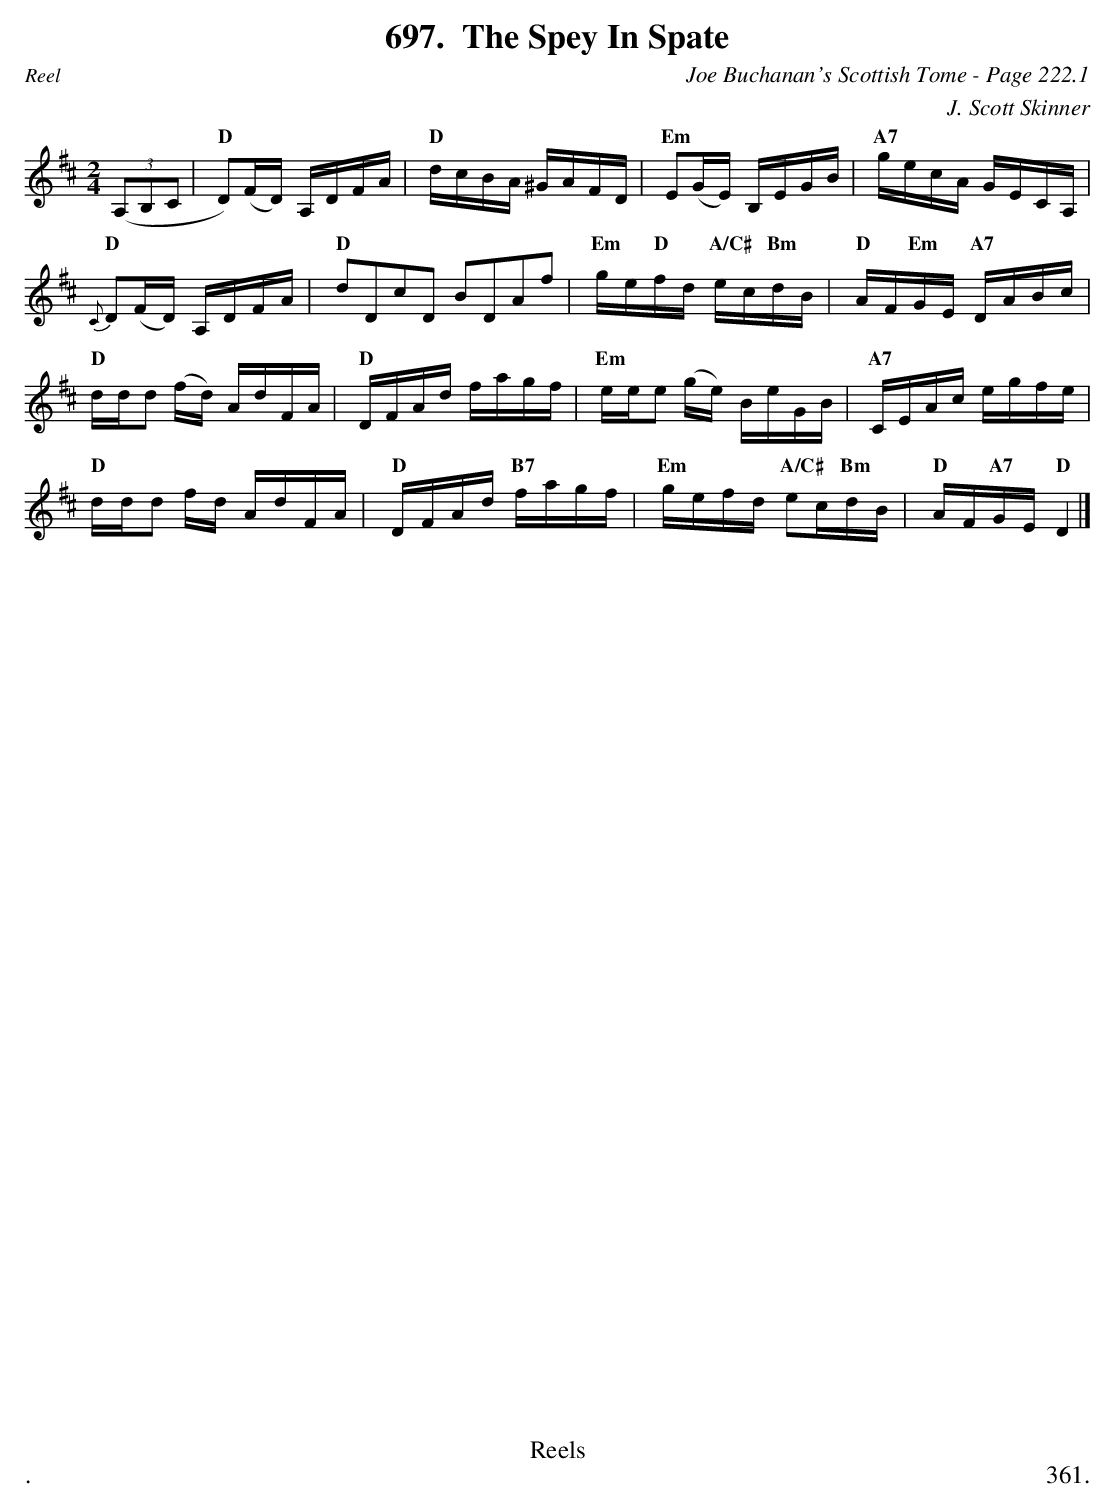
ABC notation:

X:1
T:Spey In Spate, The
C:Joe Buchanan's Scottish Tome - Page 222.1
C:J. Scott Skinner
L:1/8
M:2/4
K:D
(3(A,B,C | "D"D)(F/D/) A,/D/F/A/ | "D"d/c/B/A/ ^G/A/F/D/ | "Em"E(G/E/) B,/E/G/B/ | "A7"g/e/c/A/ G/E/C/A,/ |
"D"{C}D(F/D/) A,/D/F/A/ | "D"dDcD BDAf | "Em"g/e/"D"f/d/ "A/C#"e/c/"Bm"d/B/ | "D"A/F/"Em"G/E/ "A7"D/A/B/c/ |
"D"d/d/d (f/d/) A/d/F/A/ | "D"D/F/A/d/ f/a/g/f/ | "Em"e/e/e (g/e/) B/e/G/B/ | "A7"C/E/A/c/ e/g/f/e/ |
"D"d/d/d f/d/ A/d/F/A/ | "D"D/F/A/d/ "B7"f/a/g/f/ | "Em"g/e/f/d/ "A/C#"ec/"Bm"d/B/ | "D"A/F/"A7"G/E/ "D"D2 |]
